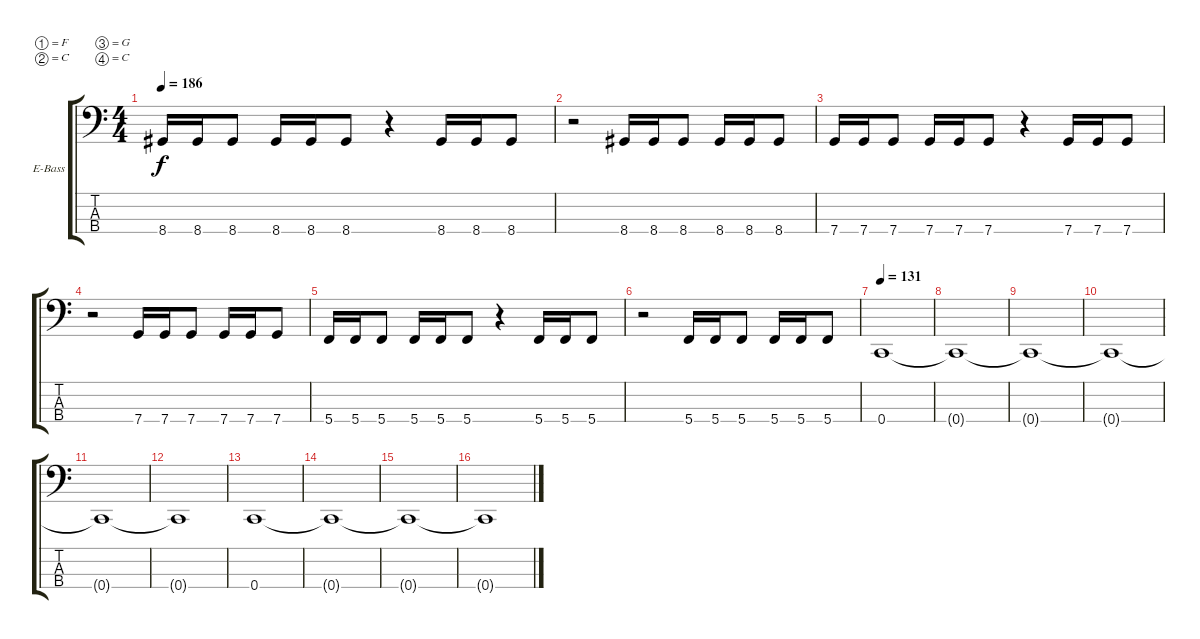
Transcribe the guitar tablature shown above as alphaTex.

\bracketExtendMode groupsimilarinstruments
\firstSystemTrackNameOrientation horizontal
\otherSystemsTrackNameOrientation horizontal
\track ("Track 3" "E-Bass") {instrument electricbasspick}
\staff {score tabs}
\tuning (F2 C2 G1 C1)
\ts (4 4)
\tempo 186
\clef f4
\ks c
8.4.16{dy f} 8.4.16 8.4.8 8.4.16 8.4.16 8.4.8 r.4 8.4.16 8.4.16 8.4.8 |
r.2 8.4.16 8.4.16 8.4.8 8.4.16 8.4.16 8.4.8 |
7.4.16 7.4.16 7.4.8 7.4.16 7.4.16 7.4.8 r.4 7.4.16 7.4.16 7.4.8 |
r.2 7.4.16 7.4.16 7.4.8 7.4.16 7.4.16 7.4.8 |
5.4.16 5.4.16 5.4.8 5.4.16 5.4.16 5.4.8 r.4 5.4.16 5.4.16 5.4.8 |
r.2 5.4.16 5.4.16 5.4.8 5.4.16 5.4.16 5.4.8 |
\tempo 131
0.4.1 |
0.4{t}.1 |
0.4{t}.1 |
0.4{t}.1 |
0.4{t}.1 |
0.4{t}.1 |
0.4.1 |
0.4{t}.1 |
0.4{t}.1 |
0.4{t}.1
